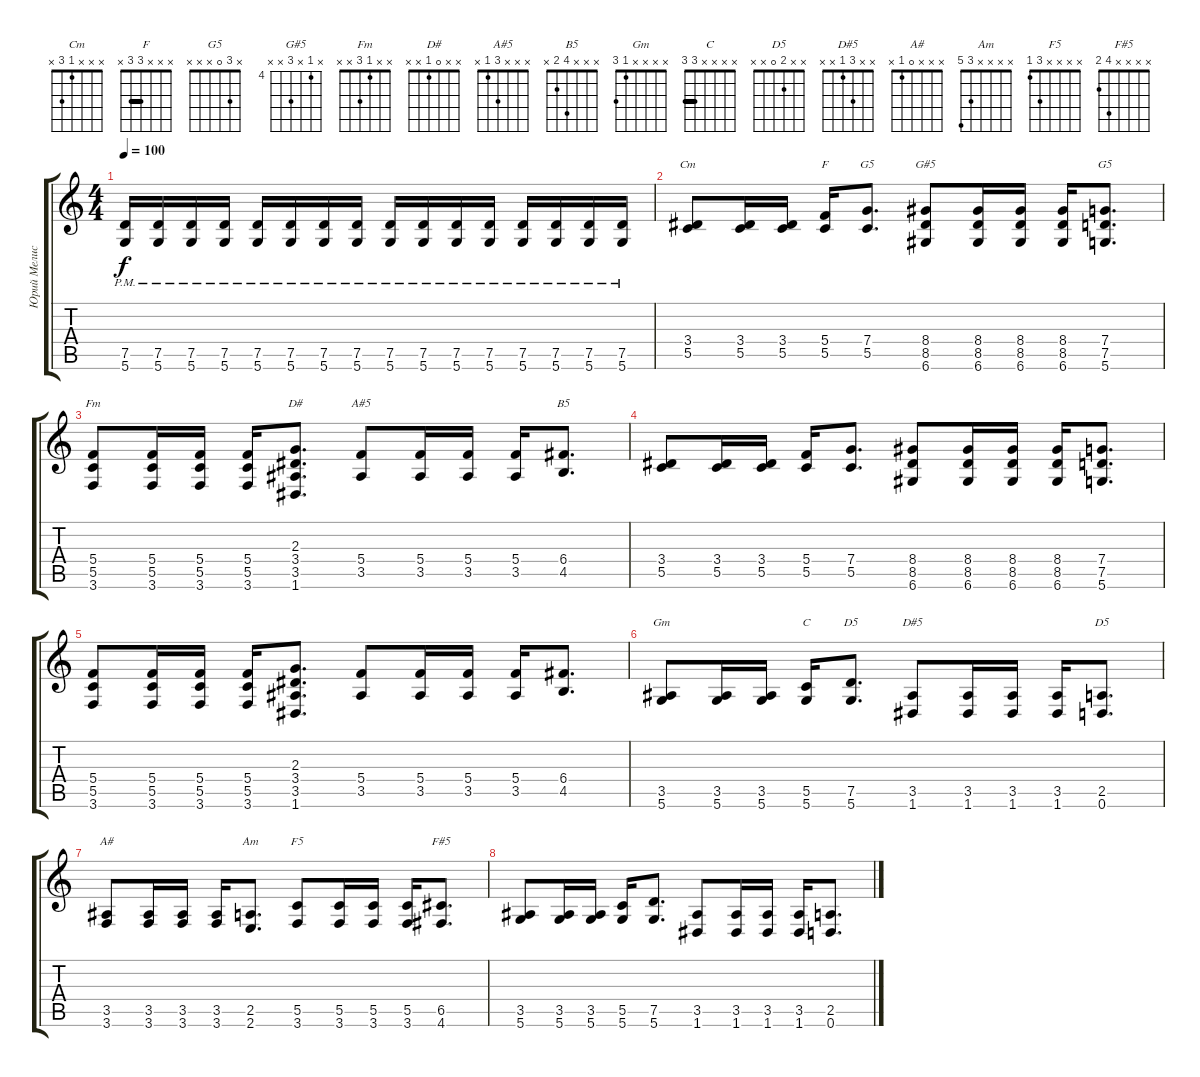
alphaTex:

\track ("Юрий Мелисов" "Юрий Мелис") {instrument distortionguitar}
\staff {score tabs}
\tuning (D4 A3 F3 C3 G2 D2) {hide}
\chord ("Cm" x x x 1 3 x)
\chord ("F" x x x 3 3 x) {barre 3}
\chord ("G5" x x x 5 5 3) {barre 5}
\chord ("G#5" x 4 x 6 x x) {firstfret 4}
\chord ("G5" x 3 0 x x x)
\chord ("Fm" x x 1 3 x x)
\chord ("D#" x x 0 1 x x)
\chord ("A#5" x x x 3 1 x)
\chord ("B5" x x x 4 2 x)
\chord ("Gm" x x x x 1 3)
\chord ("C" x x x x 3 3) {barre 3}
\chord ("D5" x 3 2 0 x x)
\chord ("D#5" x x 3 1 x x)
\chord ("D5" x x 2 0 x x)
\chord ("A#" x x x 0 1 x)
\chord ("Am" x x x x 3 5)
\chord ("F5" x x x x 3 1)
\chord ("F#5" x x x x 4 2)
\ts (4 4)
\tempo 100
\clef g2
\ks c
(7.5{pm} 5.6{pm}).16{dy f} (7.5{pm} 5.6{pm}).16 (7.5{pm} 5.6{pm}).16 (7.5{pm} 5.6{pm}).16 (7.5{pm} 5.6{pm}).16 (7.5{pm} 5.6{pm}).16 (7.5{pm} 5.6{pm}).16 (7.5{pm} 5.6{pm}).16 (7.5{pm} 5.6{pm}).16 (7.5{pm} 5.6{pm}).16 (7.5{pm} 5.6{pm}).16 (7.5{pm} 5.6{pm}).16 (7.5{pm} 5.6{pm}).16 (7.5{pm} 5.6{pm}).16 (7.5{pm} 5.6{pm}).16 (7.5{pm} 5.6{pm}).16 |
(3.4 5.5).8{ch "Cm"} (3.4 5.5).16 (3.4 5.5).16 (5.4 5.5).16{ch "F"} (7.4 5.5).8{d ch "G5"} (8.4 8.5 6.6).8{ch "G#5"} (8.4 8.5 6.6).16 (8.4 8.5 6.6).16 (8.4 8.5 6.6).16 (7.4 7.5 5.6).8{d ch "G5"} |
(5.4 5.5 3.6).8{ch "Fm"} (5.4 5.5 3.6).16 (5.4 5.5 3.6).16 (5.4 5.5 3.6).16 (2.3 3.4 3.5 1.6).8{d ch "D#"} (5.4 3.5).8{ch "A#5"} (5.4 3.5).16 (5.4 3.5).16 (5.4 3.5).16 (6.4 4.5).8{d ch "B5"} |
(3.4 5.5).8 (3.4 5.5).16 (3.4 5.5).16 (5.4 5.5).16 (7.4 5.5).8{d} (8.4 8.5 6.6).8 (8.4 8.5 6.6).16 (8.4 8.5 6.6).16 (8.4 8.5 6.6).16 (7.4 7.5 5.6).8{d} |
(5.4 5.5 3.6).8 (5.4 5.5 3.6).16 (5.4 5.5 3.6).16 (5.4 5.5 3.6).16 (2.3 3.4 3.5 1.6).8{d} (5.4 3.5).8 (5.4 3.5).16 (5.4 3.5).16 (5.4 3.5).16 (6.4 4.5).8{d} |
(3.5 5.6).8{ch "Gm"} (3.5 5.6).16 (3.5 5.6).16 (5.5 5.6).16{ch "C"} (7.5 5.6).8{d ch "D5"} (3.5 1.6).8{ch "D#5"} (3.5 1.6).16 (3.5 1.6).16 (3.5 1.6).16 (2.5 0.6).8{d ch "D5"} |
(3.5 3.6).8{ch "A#"} (3.5 3.6).16 (3.5 3.6).16 (3.5 3.6).16 (2.5 2.6).8{d ch "Am"} (5.5 3.6).8{ch "F5"} (5.5 3.6).16 (5.5 3.6).16 (5.5 3.6).16 (6.5 4.6).8{d ch "F#5"} |
(3.5 5.6).8 (3.5 5.6).16 (3.5 5.6).16 (5.5 5.6).16 (7.5 5.6).8{d} (3.5 1.6).8 (3.5 1.6).16 (3.5 1.6).16 (3.5 1.6).16 (2.5 0.6).8{d}
